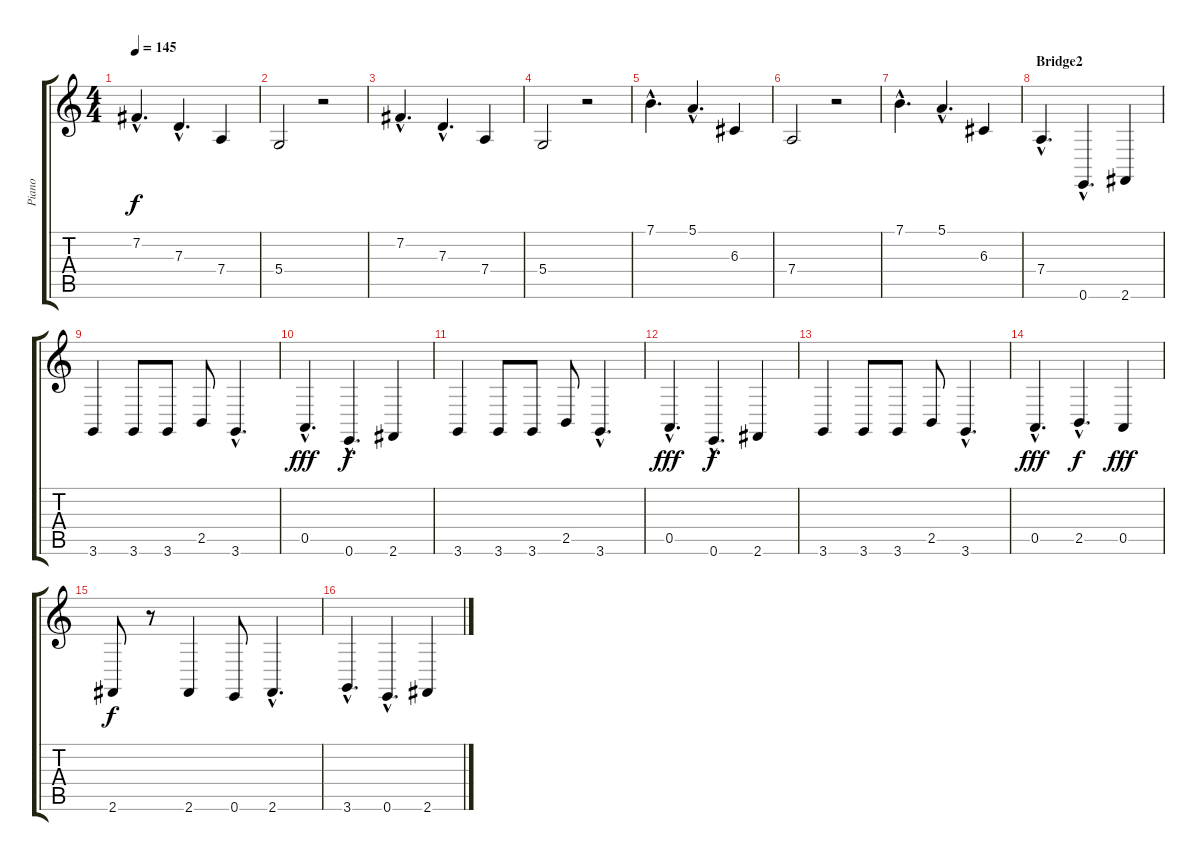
\track ("Piano" "Piano") {instrument acousticgrandpiano}
\staff {score tabs}
\tuning (E4 B3 G3 D3 A2 E2) {hide}
\ts (4 4)
\tempo 145
\clef g2
\ks c
7.2{hac}.4{d dy f} 7.3{hac}.4{d} 7.4.4 |
5.4.2 r.2 |
7.2{hac}.4{d} 7.3{hac}.4{d} 7.4.4 |
5.4.2 r.2 |
7.1{hac}.4{d} 5.1{hac}.4{d} 6.3.4 |
7.4.2 r.2 |
7.1{hac}.4{d} 5.1{hac}.4{d} 6.3.4 |
\section ("" "Bridge2")
7.4{hac}.4{d} 0.6{hac}.4{d} 2.6.4 |
3.6.4 3.6.8 3.6.8 2.5.8 3.6{hac}.4{d} |
0.5{hac}.4{d dy fff} 0.6{hac}.4{d dy f} 2.6.4 |
3.6.4 3.6.8 3.6.8 2.5.8 3.6{hac}.4{d} |
0.5{hac}.4{d dy fff} 0.6{hac}.4{d dy f} 2.6.4 |
3.6.4 3.6.8 3.6.8 2.5.8 3.6{hac}.4{d} |
0.5{hac}.4{d dy fff} 2.5{hac}.4{d dy f} 0.5.4{dy fff} |
2.6.8{dy f} r.8 2.6.4 0.6.8 2.6{hac}.4{d} |
3.6{hac}.4{d} 0.6{hac}.4{d} 2.6.4
